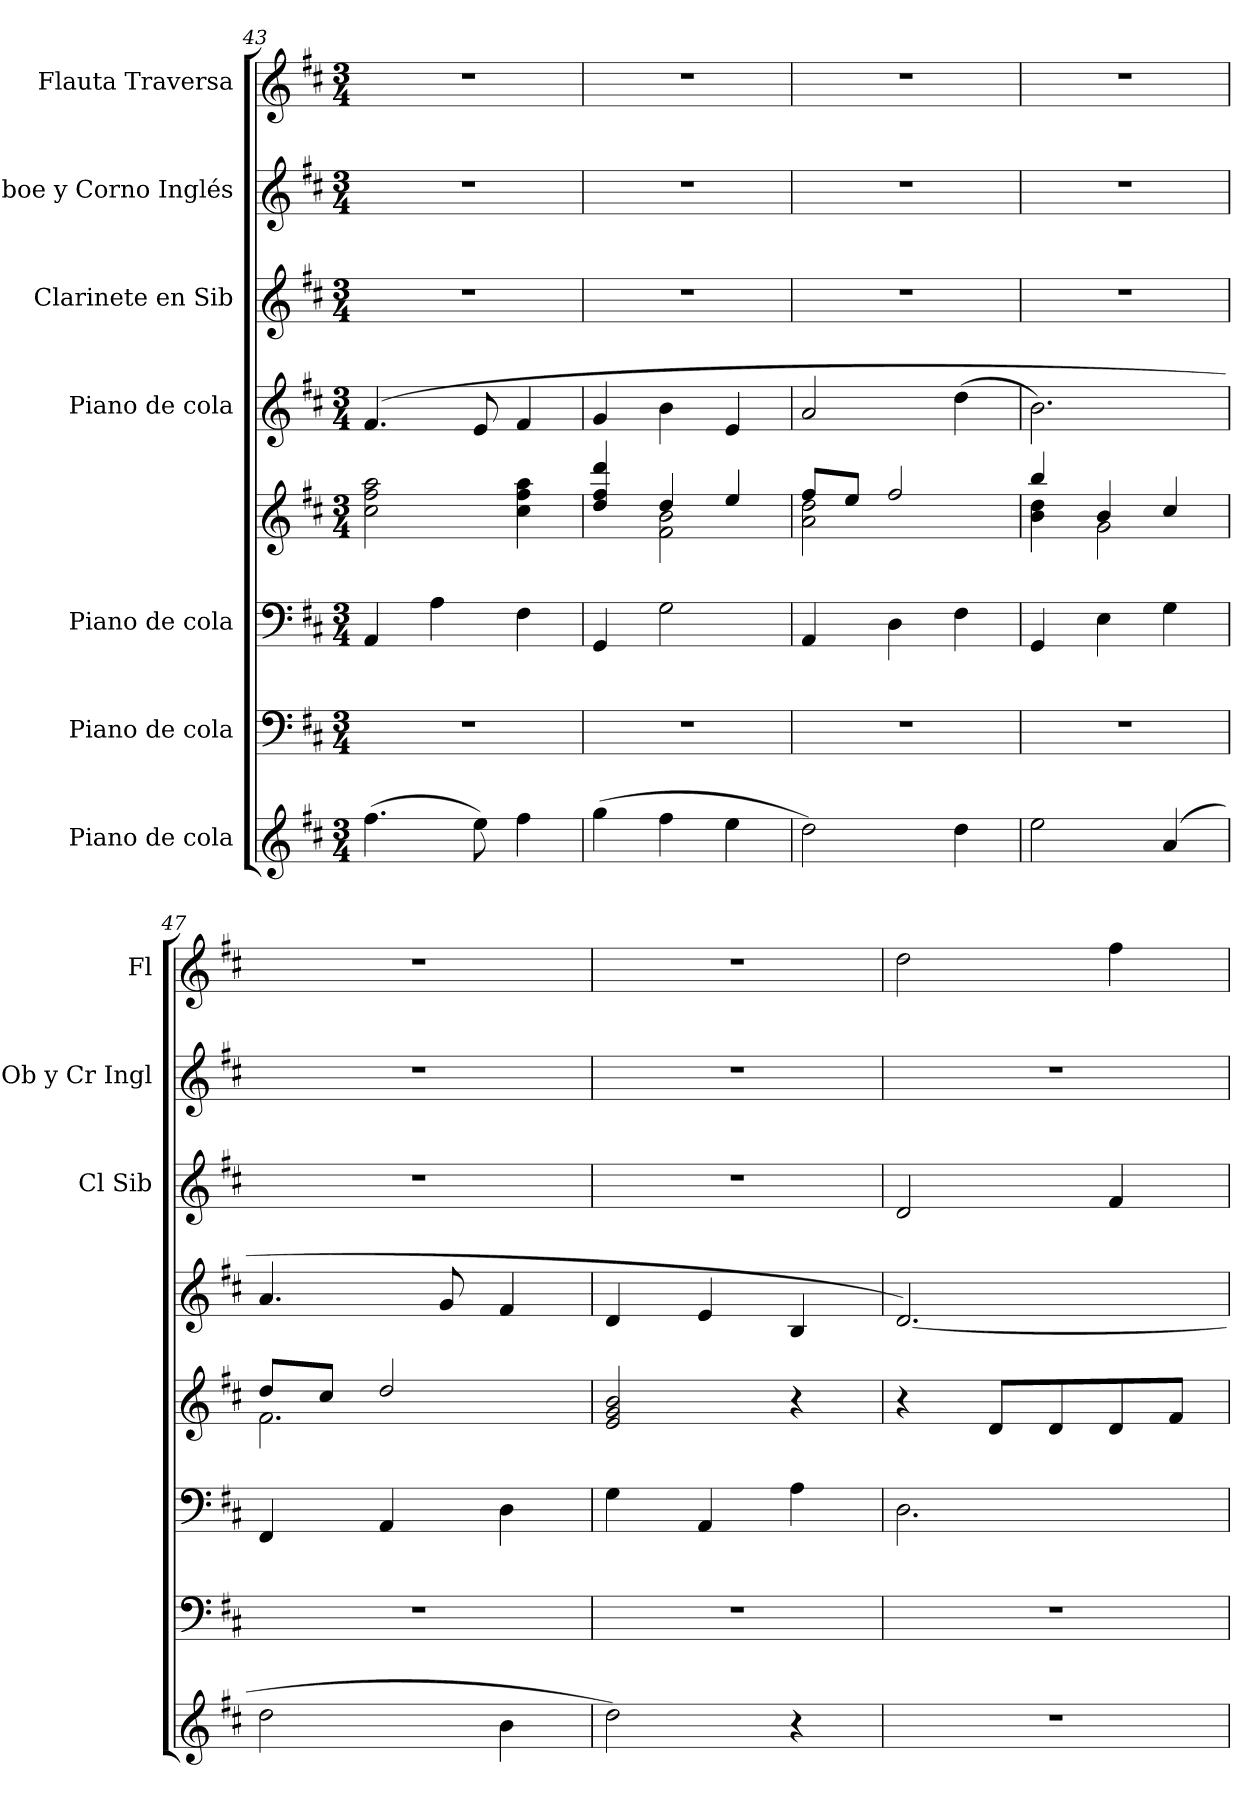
**kern	**kern	**kern	**kern	**kern	**kern	**kern	**kern
*part7	*part6	*part5	*part5	*part4	*part3	*part2	*part1
*staff8	*staff7	*staff6	*staff5	*staff4	*staff3	*staff2	*staff1
*I"Piano de cola	*I"Piano de cola	*I"Piano de cola	*	*I"Piano de cola	*I"Clarinete en Sib	*I"Oboe y Corno Inglés	*I"Flauta Traversa
*	*	*	*	*	*I'Cl Sib	*I'Ob y Cr Ingl	*I'Fl
*clefG2	*clefF4	*clefF4	*clefG2	*clefG2	*clefG2	*clefG2	*clefG2
*k[f#c#]	*k[f#c#]	*k[f#c#]	*k[f#c#]	*k[f#c#]	*k[f#c#]	*k[f#c#]	*k[f#c#]
*M3/4	*M3/4	*M3/4	*M3/4	*M3/4	*M3/4	*M3/4	*M3/4
=43	=43	=43	=43	=43	=43	=43	=43
(>4.ff#\	2.r	4AA/	2cc#\ 2ff#\ 2aa\	(>4.f#/	2.r	2.r	2.r
.	.	4A\	.	.	.	.	.
8ee\)	.	.	.	8e/	.	.	.
4ff#\	.	4F#\	4cc#\ 4ff#\ 4aa\	4f#/	.	.	.
=44	=44	=44	=44	=44	=44	=44	=44
*	*	*	*^	*	*	*	*
(>4gg\	2.r	4GG/	4dd/ 4ff#/ 4ddd/	4ryy	4g/	2.r	2.r	2.r
4ff#\	.	2G\	4dd/	2f#\ 2b\	4b\	.	.	.
4ee\	.	.	4ee/	.	4e/	.	.	.
!!LO:LB:g=z
=45	=45	=45	=45	=45	=45	=45	=45	=45
2dd\)	2.r	4AA/	8ff#/L	2a\ 2dd\	2a/	2.r	2.r	2.r
.	.	.	8ee/J	.	.	.	.	.
.	.	4D\	2ff#/	.	.	.	.	.
4dd\	.	4F#\	.	4ryy	(>4dd\	.	.	.
=46	=46	=46	=46	=46	=46	=46	=46	=46
2ee\	2.r	4GG/	4bb/	4b\ 4dd\	2.b\)	2.r	2.r	2.r
.	.	4E\	4b/	2g\	.	.	.	.
(>4a/	.	4G\	4cc#/	.	.	.	.	.
=47	=47	=47	=47	=47	=47	=47	=47	=47
2dd\	2.r	4FF#/	8dd/L	2.f#\	4.a/	2.r	2.r	2.r
.	.	.	8cc#/J	.	.	.	.	.
.	.	4AA/	2dd/	.	.	.	.	.
.	.	.	.	.	8g/	.	.	.
4b\	.	4D\	.	.	4f#/	.	.	.
*	*	*	*v	*v	*	*	*	*
=48	=48	=48	=48	=48	=48	=48	=48
2dd\)	2.r	4G\	2e/ 2g/ 2b/	4d/	2.r	2.r	2.r
.	.	4AA/	.	4e/	.	.	.
4r	.	4A\	4r	4B/	.	.	.
=49	=49	=49	=49	=49	=49	=49	=49
*	*	*^	*	*	*	*	*
2.r	2.r	2.ryy	2.D\	4r	[2.d/)	2d/	2.r	2dd\
.	.	.	.	8d/L	.	.	.	.
.	.	.	.	8d/	.	.	.	.
.	.	.	.	8d/	.	4f#/	.	4ff#\
.	.	.	.	8f#/J	.	.	.	.
*	*	*v	*v	*	*	*	*	*
=	=	=	=	=	=	=	=
*-	*-	*-	*-	*-	*-	*-	*-
